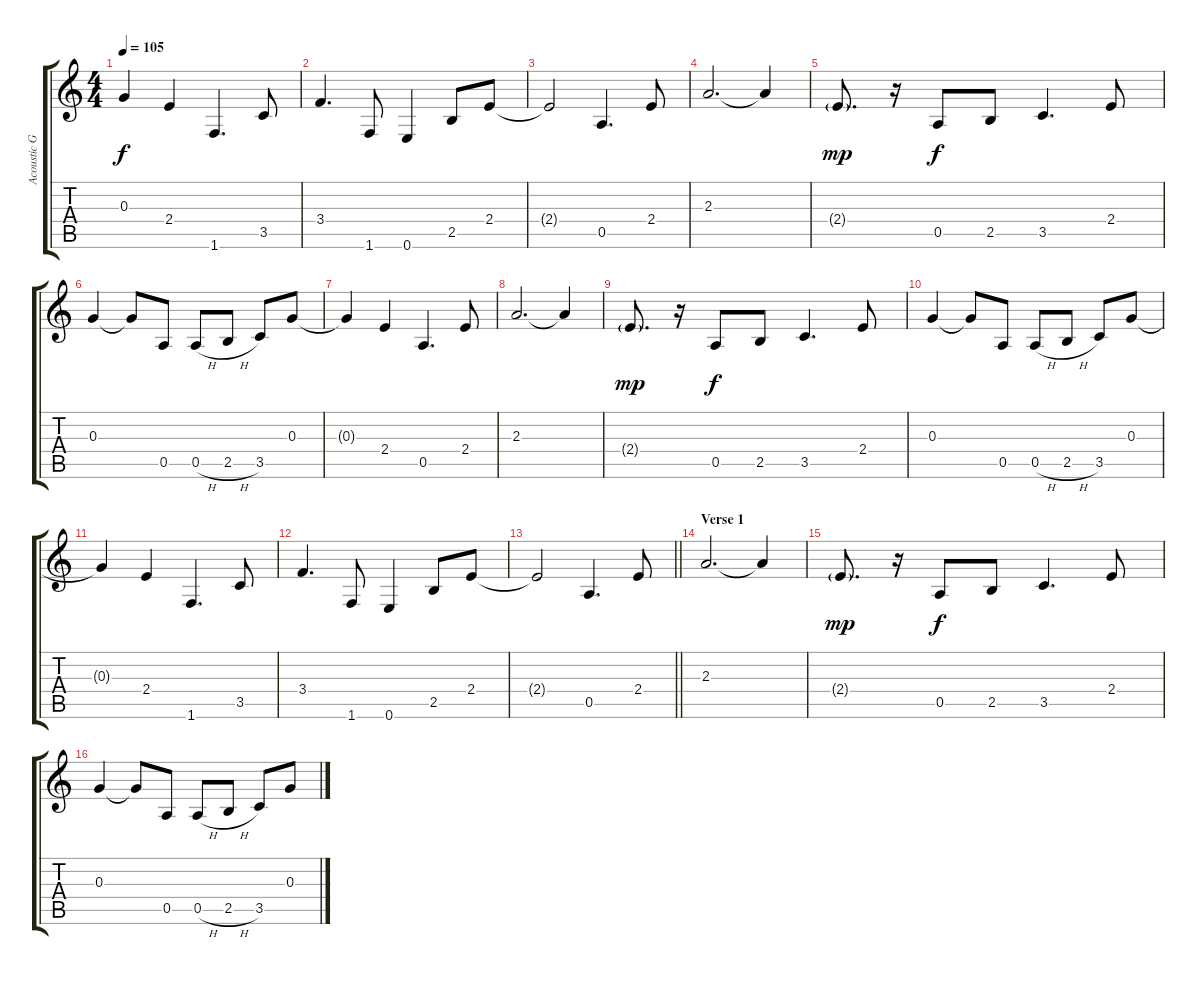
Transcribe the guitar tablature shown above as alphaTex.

\track ("Acoustic Gtr " "Acoustic G") {instrument acousticguitarsteel}
\staff {score tabs}
\tuning (E4 B3 G3 D3 A2 E2) {hide}
\ts (4 4)
\tempo 105
\clef g2
\ks c
0.3{t}.4{dy f} 2.4.4 1.6.4{d} 3.5.8 |
3.4.4{d} 1.6.8 0.6.4 2.5.8 2.4.8 |
2.4{t}.2 0.5.4{d} 2.4.8 |
2.3.2{d} 2.3{t}.4 |
2.4{g}.8{d dy mp} r.16 0.5.8{dy f} 2.5.8 3.5.4{d} 2.4.8 |
0.3.4 0.3{t}.8 0.5.8 0.5{h}.8 2.5{h}.8 3.5.8 0.3.8 |
0.3{t}.4 2.4.4 0.5.4{d} 2.4.8 |
2.3.2{d} 2.3{t}.4 |
2.4{g}.8{d dy mp} r.16 0.5.8{dy f} 2.5.8 3.5.4{d} 2.4.8 |
0.3.4 0.3{t}.8 0.5.8 0.5{h}.8 2.5{h}.8 3.5.8 0.3.8 |
0.3{t}.4 2.4.4 1.6.4{d} 3.5.8 |
3.4.4{d} 1.6.8 0.6.4 2.5.8 2.4.8 |
\barLineRight lightlight
2.4{t}.2 0.5.4{d} 2.4.8 |
\section ("" "Verse 1")
2.3.2{d} 2.3{t}.4 |
2.4{g}.8{d dy mp} r.16 0.5.8{dy f} 2.5.8 3.5.4{d} 2.4.8 |
0.3.4 0.3{t}.8 0.5.8 0.5{h}.8 2.5{h}.8 3.5.8 0.3.8
